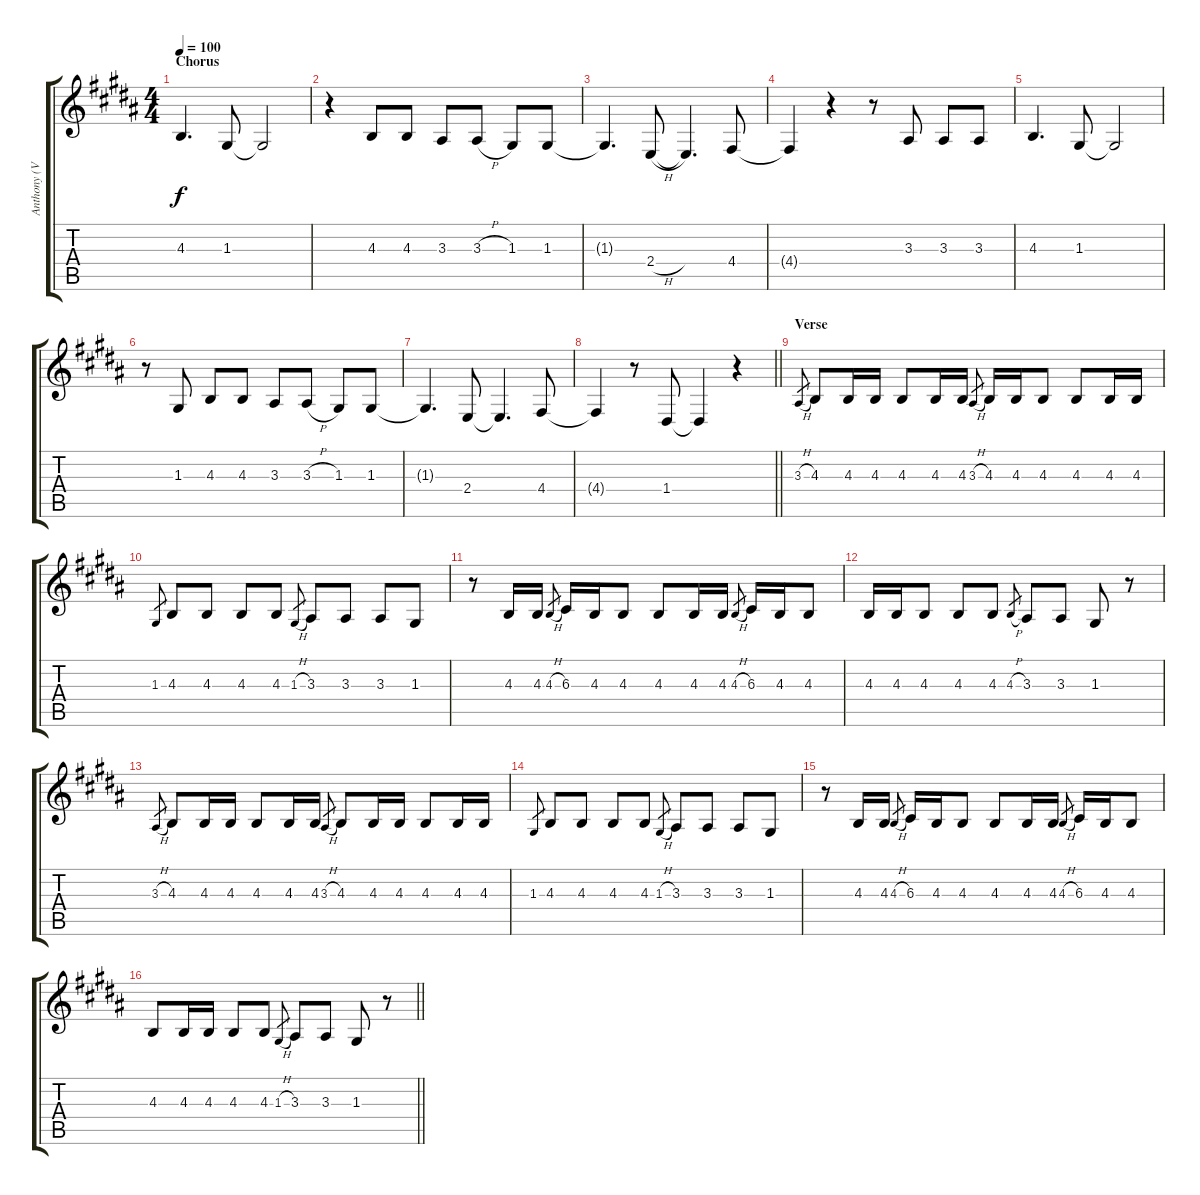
\track ("Anthony (Vocals)" "Anthony (V") {instrument altosax}
\staff {score tabs}
\tuning (E4 B3 G3 D3 A2 E2) {hide}
\ts (4 4)
\section ("" "Chorus")
\tempo 100
\clef g2
\ks b
4.3.4{d dy f} 1.3.8 1.3{t}.2 |
r.4 4.3.8 4.3.8 3.3.8 3.3{h}.8 1.3.8 1.3.8 |
1.3{t}.4{d} 2.4{h}.8 2.4{t}.4{d} 4.4.8 |
4.4{t}.4 r.4 r.8 3.3.8 3.3.8 3.3.8 |
4.3.4{d} 1.3.8 1.3{t}.2 |
r.8 1.3.8 4.3.8 4.3.8 3.3.8 3.3{h}.8 1.3.8 1.3.8 |
1.3{t}.4{d} 2.4.8 2.4{t}.4{d} 4.4.8 |
\barLineRight lightlight
4.4{t}.4 r.8 1.4.8 1.4{t}.4 r.4 |
\section ("" "Verse")
3.3{h}.8{gr} 4.3.8 4.3.16 4.3.16 4.3.8 4.3.16 4.3.16 3.3{h}.8{gr} 4.3.16 4.3.16 4.3.8 4.3.8 4.3.16 4.3.16 |
1.3.8{gr} 4.3.8 4.3.8 4.3.8 4.3.8 1.3{h}.8{gr} 3.3.8 3.3.8 3.3.8 1.3.8 |
r.8 4.3.16 4.3.16 4.3{h}.8{gr} 6.3.16 4.3.16 4.3.8 4.3.8 4.3.16 4.3.16 4.3{h}.8{gr} 6.3.16 4.3.16 4.3.8 |
4.3.16 4.3.16 4.3.8 4.3.8 4.3.8 4.3{h}.8{gr} 3.3.8 3.3.8 1.3.8 r.8 |
3.3{h}.8{gr} 4.3.8 4.3.16 4.3.16 4.3.8 4.3.16 4.3.16 3.3{h}.8{gr} 4.3.8 4.3.16 4.3.16 4.3.8 4.3.16 4.3.16 |
1.3.8{gr} 4.3.8 4.3.8 4.3.8 4.3.8 1.3{h}.8{gr} 3.3.8 3.3.8 3.3.8 1.3.8 |
r.8 4.3.16 4.3.16 4.3{h}.8{gr} 6.3.16 4.3.16 4.3.8 4.3.8 4.3.16 4.3.16 4.3{h}.8{gr} 6.3.16 4.3.16 4.3.8 |
\barLineRight lightlight
4.3.8 4.3.16 4.3.16 4.3.8 4.3.8 1.3{h}.8{gr} 3.3.8 3.3.8 1.3.8 r.8
